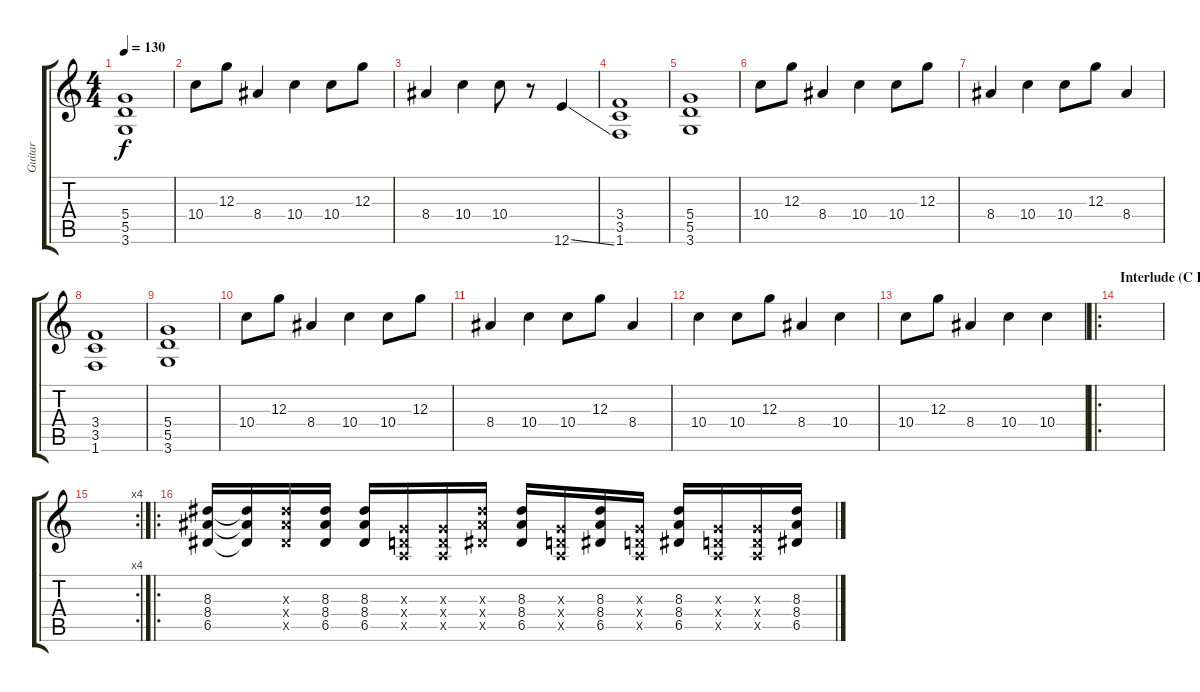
\track ("Guitar" "Guitar") {instrument overdrivenguitar}
\staff {score tabs}
\tuning (E4 B3 G3 D3 A2 E2) {hide}
\ts (4 4)
\tempo 130
\clef g2
\ks c
(5.4 5.5 3.6).1{dy f} |
10.4.8 12.3.8 8.4.4 10.4.4 10.4.8 12.3.8 |
8.4.4 10.4.4 10.4.8 r.8 12.6{ss}.4 |
(3.4 3.5 1.6).1 |
(5.4 5.5 3.6).1 |
10.4.8 12.3.8 8.4.4 10.4.4 10.4.8 12.3.8 |
8.4.4 10.4.4 10.4.8 12.3.8 8.4.4 |
(3.4 3.5 1.6).1 |
(5.4 5.5 3.6).1 |
10.4.8 12.3.8 8.4.4 10.4.4 10.4.8 12.3.8 |
8.4.4 10.4.4 10.4.8 12.3.8 8.4.4 |
10.4.4 10.4.8 12.3.8 8.4.4 10.4.4 |
10.4.8 12.3.8 8.4.4 10.4.4 10.4.4 |
\ro
\section ("" "Interlude (C Part)")
|
\rc 4
|
\ro
(8.3 8.4 6.5).16 (8.3{t} 8.4{t} 6.5{t}).16 (8.3{x} 8.4{x} 6.5{x}).16 (8.3 8.4 6.5).16 (8.3 8.4 6.5).16 (0.3{x} 0.4{x} 0.5{x}).16 (0.3{x} 0.4{x} 0.5{x}).16 (8.3{x} 8.4{x} 6.5{x}).16 (8.3 8.4 6.5).16 (0.3{x} 0.4{x} 0.5{x}).16 (8.3 8.4 6.5).16 (0.3{x} 0.4{x} 0.5{x}).16 (8.3 8.4 6.5).16 (0.3{x} 0.4{x} 0.5{x}).16 (0.3{x} 0.4{x} 0.5{x}).16 (8.3 8.4 6.5).16
